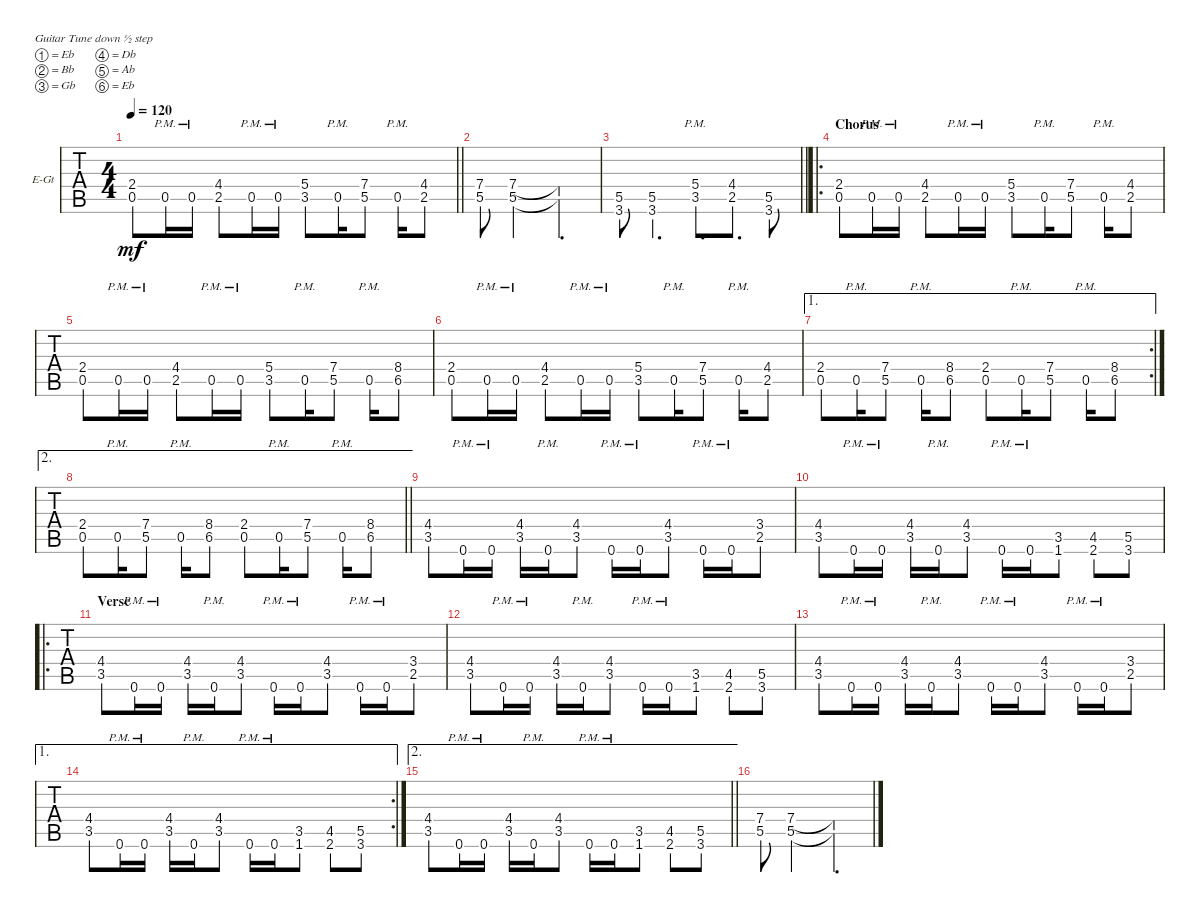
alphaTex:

\defaultSystemsLayout 4
\bracketExtendMode groupsimilarinstruments
\firstSystemTrackNameOrientation horizontal
\otherSystemsTrackNameOrientation horizontal
\track ("Electric Guitar" "E-Gt") {instrument distortionguitar}
\staff {tabs}
\tuning (Eb4 Bb3 Gb3 Db3 Ab2 Eb2)
\ts (4 4)
\tempo 120
\clef g2
\barLineRight lightlight
\ks c
(2.4 0.5).8{dy mf} 0.5{pm}.16 0.5{pm}.16 (4.4 2.5).8 0.5{pm}.16 0.5{pm}.16 (5.4 3.5).8 0.5{pm}.16 (7.4 5.5).8 0.5{pm}.16 (4.4 2.5).8 |
(7.4 5.5).8 (7.4 5.5).2 (7.4{t} 5.5{t}).4{d} |
\barLineRight lightlight
(5.5 3.6).8 (5.5 3.6).4{d} (5.4 3.5{pm}).8{d} (4.4 2.5).8{d} (5.5 3.6).8 |
\ro
\section ("" "Chorus")
(2.4 0.5).8 0.5{pm}.16 0.5{pm}.16 (4.4 2.5).8 0.5{pm}.16 0.5{pm}.16 (5.4 3.5).8 0.5{pm}.16 (7.4 5.5).8 0.5{pm}.16 (4.4 2.5).8 |
(2.4 0.5).8 0.5{pm}.16 0.5{pm}.16 (4.4 2.5).8 0.5{pm}.16 0.5{pm}.16 (5.4 3.5).8 0.5{pm}.16 (7.4 5.5).8 0.5{pm}.16 (8.4 6.5).8 |
(2.4 0.5).8 0.5{pm}.16 0.5{pm}.16 (4.4 2.5).8 0.5{pm}.16 0.5{pm}.16 (5.4 3.5).8 0.5{pm}.16 (7.4 5.5).8 0.5{pm}.16 (4.4 2.5).8 |
\ae 1
\rc 2
(2.4 0.5).8 0.5{pm}.16 (7.4 5.5).8 0.5{pm}.16 (8.4 6.5).8 (2.4 0.5).8 0.5{pm}.16 (7.4 5.5).8 0.5{pm}.16 (8.4 6.5).8 |
\ae 2
\barLineRight lightlight
(2.4 0.5).8 0.5{pm}.16 (7.4 5.5).8 0.5{pm}.16 (8.4 6.5).8 (2.4 0.5).8 0.5{pm}.16 (7.4 5.5).8 0.5{pm}.16 (8.4 6.5).8 |
(4.4 3.5).8 0.6{pm}.16 0.6{pm}.16 (4.4 3.5).16 0.6{pm}.16 (4.4 3.5).8 0.6{pm}.16 0.6{pm}.16 (4.4 3.5).8 0.6{pm}.16 0.6{pm}.16 (3.4 2.5).8 |
(4.4 3.5).8 0.6{pm}.16 0.6{pm}.16 (4.4 3.5).16 0.6{pm}.16 (4.4 3.5).8 0.6{pm}.16 0.6{pm}.16 (3.5 1.6).8 (4.5 2.6).8 (5.5 3.6).8 |
\ro
\section ("" "Verse")
(4.4 3.5).8 0.6{pm}.16 0.6{pm}.16 (4.4 3.5).16 0.6{pm}.16 (4.4 3.5).8 0.6{pm}.16 0.6{pm}.16 (4.4 3.5).8 0.6{pm}.16 0.6{pm}.16 (3.4 2.5).8 |
(4.4 3.5).8 0.6{pm}.16 0.6{pm}.16 (4.4 3.5).16 0.6{pm}.16 (4.4 3.5).8 0.6{pm}.16 0.6{pm}.16 (3.5 1.6).8 (4.5 2.6).8 (5.5 3.6).8 |
(4.4 3.5).8 0.6{pm}.16 0.6{pm}.16 (4.4 3.5).16 0.6{pm}.16 (4.4 3.5).8 0.6{pm}.16 0.6{pm}.16 (4.4 3.5).8 0.6{pm}.16 0.6{pm}.16 (3.4 2.5).8 |
\ae 1
\rc 2
(4.4 3.5).8 0.6{pm}.16 0.6{pm}.16 (4.4 3.5).16 0.6{pm}.16 (4.4 3.5).8 0.6{pm}.16 0.6{pm}.16 (3.5 1.6).8 (4.5 2.6).8 (5.5 3.6).8 |
\ae 2
\barLineRight lightlight
(4.4 3.5).8 0.6{pm}.16 0.6{pm}.16 (4.4 3.5).16 0.6{pm}.16 (4.4 3.5).8 0.6{pm}.16 0.6{pm}.16 (3.5 1.6).8 (4.5 2.6).8 (5.5 3.6).8 |
(7.4 5.5).8 (7.4 5.5).2 (7.4{t} 5.5{t}).4{d}
